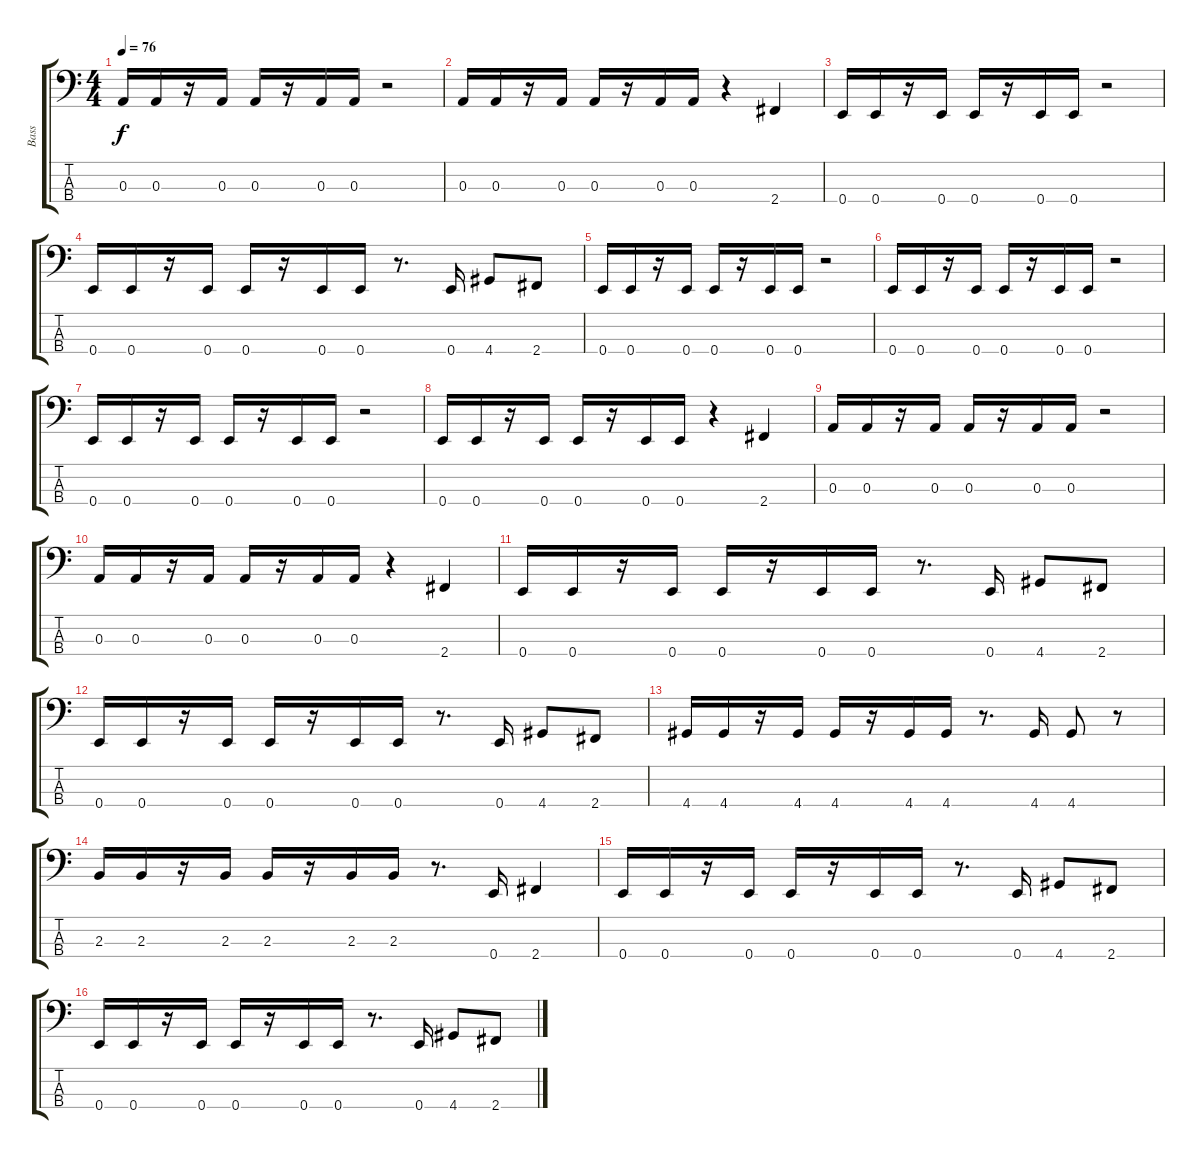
\track ("Bass" "Bass") {mute instrument electricbassfinger}
\staff {score tabs}
\tuning (G2 D2 A1 E1) {hide}
\ts (4 4)
\tempo 76
\clef f4
\ks c
0.3.16{dy f} 0.3.16 r.16 0.3.16 0.3.16 r.16 0.3.16 0.3.16 r.2 |
0.3.16 0.3.16 r.16 0.3.16 0.3.16 r.16 0.3.16 0.3.16 r.4 2.4.4 |
0.4.16 0.4.16 r.16 0.4.16 0.4.16 r.16 0.4.16 0.4.16 r.2 |
0.4.16 0.4.16 r.16 0.4.16 0.4.16 r.16 0.4.16 0.4.16 r.8{d} 0.4.16 4.4.8 2.4.8 |
0.4.16 0.4.16 r.16 0.4.16 0.4.16 r.16 0.4.16 0.4.16 r.2 |
0.4.16 0.4.16 r.16 0.4.16 0.4.16 r.16 0.4.16 0.4.16 r.2 |
0.4.16 0.4.16 r.16 0.4.16 0.4.16 r.16 0.4.16 0.4.16 r.2 |
0.4.16 0.4.16 r.16 0.4.16 0.4.16 r.16 0.4.16 0.4.16 r.4 2.4.4 |
0.3.16 0.3.16 r.16 0.3.16 0.3.16 r.16 0.3.16 0.3.16 r.2 |
0.3.16 0.3.16 r.16 0.3.16 0.3.16 r.16 0.3.16 0.3.16 r.4 2.4.4 |
0.4.16 0.4.16 r.16 0.4.16 0.4.16 r.16 0.4.16 0.4.16 r.8{d} 0.4.16 4.4.8 2.4.8 |
0.4.16 0.4.16 r.16 0.4.16 0.4.16 r.16 0.4.16 0.4.16 r.8{d} 0.4.16 4.4.8 2.4.8 |
4.4.16 4.4.16 r.16 4.4.16 4.4.16 r.16 4.4.16 4.4.16 r.8{d} 4.4.16 4.4.8 r.8 |
2.3.16 2.3.16 r.16 2.3.16 2.3.16 r.16 2.3.16 2.3.16 r.8{d} 0.4.16 2.4.4 |
0.4.16 0.4.16 r.16 0.4.16 0.4.16 r.16 0.4.16 0.4.16 r.8{d} 0.4.16 4.4.8 2.4.8 |
0.4.16 0.4.16 r.16 0.4.16 0.4.16 r.16 0.4.16 0.4.16 r.8{d} 0.4.16 4.4.8 2.4.8
